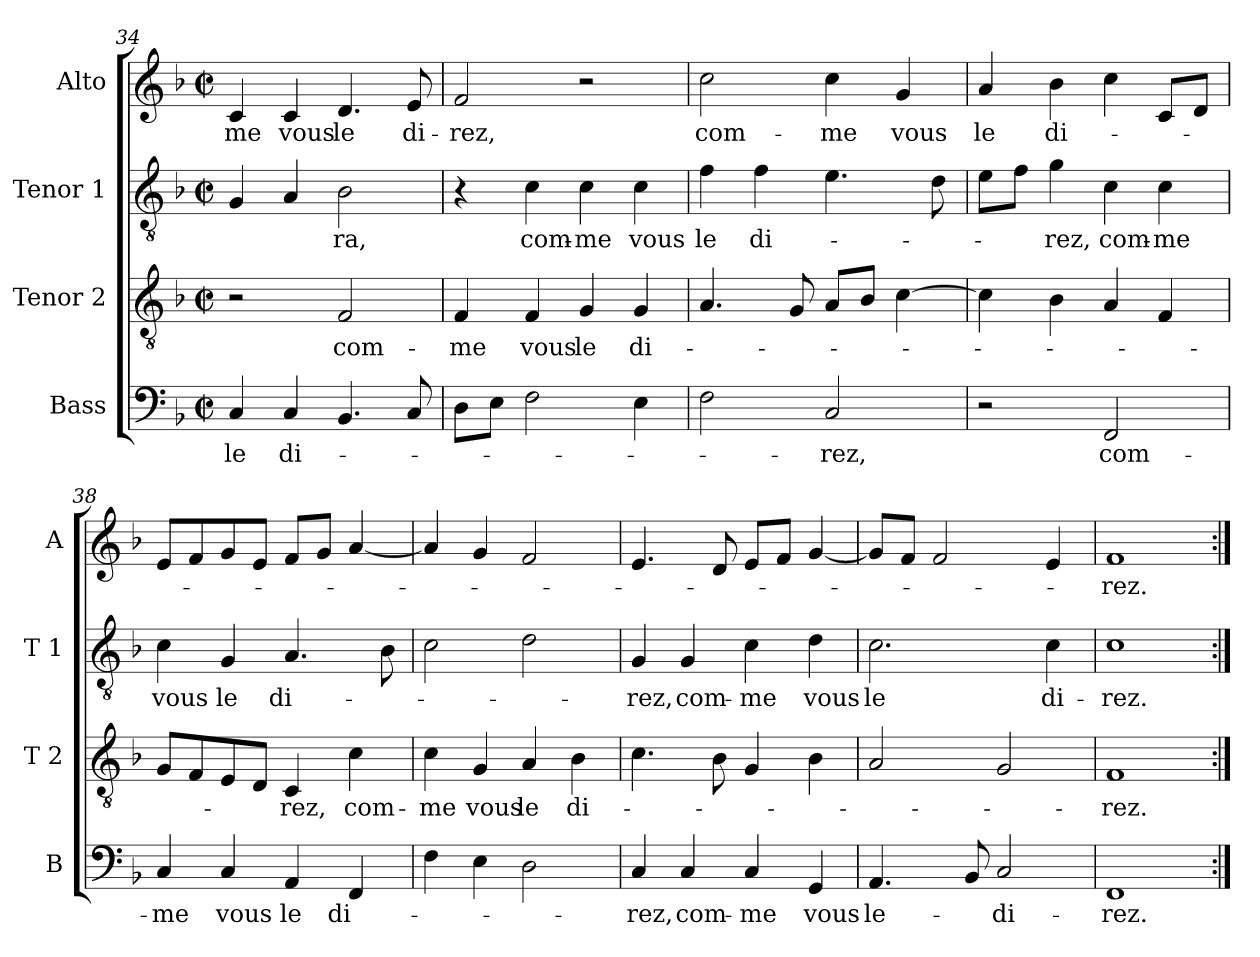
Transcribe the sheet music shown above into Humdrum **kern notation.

**kern	**text	**kern	**text	**kern	**text	**kern	**text
*part4	*part4	*part3	*part3	*part2	*part2	*part1	*part1
*staff4	*staff4	*staff3	*staff3	*staff2	*staff2	*staff1	*staff1
*I"Bass	*	*I"Tenor 2	*	*I"Tenor 1	*	*I"Alto	*
*I'B	*	*I'T 2	*	*I'T 1	*	*I'A	*
*clefF4	*	*clefGv2	*	*clefGv2	*	*clefG2	*
*k[b-]	*	*k[b-]	*	*k[b-]	*	*k[b-]	*
*F:	*	*F:	*	*F:	*	*F:	*
*M2/2	*	*M2/2	*	*M2/2	*	*M2/2	*
*met(c|)	*	*met(c|)	*	*met(c|)	*	*met(c|)	*
=34	=34	=34	=34	=34	=34	=34	=34
!	!LO:LY:b	!	!	!	!	!	!LO:LY:b
4C/	le	2r	.	4G/	.	4c/	-me
!	!LO:LY:b	!	!	!	!	!	!LO:LY:b
4C/	di-	.	.	4A/	.	4c/	vous
!	!	!	!LO:LY:b	!	!LO:LY:b	!	!LO:LY:b
4.BB-/	.	2F/	com-	2B-\	-ra,	4.d/	le
!	!	!	!	!	!	!	!LO:LY:b
8C/	.	.	.	.	.	8e/	di-
=35	=35	=35	=35	=35	=35	=35	=35
!	!	!	!LO:LY:b	!	!	!	!LO:LY:b
8D\L	.	4F/	-me	4r	.	2f/	-rez,
8E\J	.	.	.	.	.	.	.
!	!	!	!LO:LY:b	!	!LO:LY:b	!	!
2F\	.	4F/	vous	4c\	com-	.	.
!	!	!	!LO:LY:b	!	!LO:LY:b	!	!
.	.	4G/	le	4c\	-me	2r	.
!	!	!	!LO:LY:b	!	!LO:LY:b	!	!
4E\	.	4G/	di-	4c\	vous	.	.
=36	=36	=36	=36	=36	=36	=36	=36
!	!	!	!	!	!LO:LY:b	!	!LO:LY:b
2F\	.	4.A/	.	4f\	le	2cc\	com-
!	!	!	!	!	!LO:LY:b	!	!
.	.	.	.	4f\	di-	.	.
.	.	8G/	.	.	.	.	.
!	!LO:LY:b	!	!	!	!	!	!LO:LY:b
2C/	-rez,	8A/L	.	4.e\	.	4cc\	-me
.	.	8B-/J	.	.	.	.	.
!	!	!	!	!	!	!	!LO:LY:b
.	.	[4c\	.	.	.	4g/	vous
.	.	.	.	8d\	.	.	.
=37	=37	=37	=37	=37	=37	=37	=37
!	!	!	!	!	!	!	!LO:LY:b
2r	.	4c\]	.	8e\L	.	4a/	le
.	.	.	.	8f\J	.	.	.
!	!	!	!	!	!LO:LY:b	!	!LO:LY:b
.	.	4B-\	.	4g\	-rez,	4b-\	di-
!	!LO:LY:b	!	!	!	!LO:LY:b	!	!
2FF/	com-	4A/	.	4c\	com-	4cc\	.
!	!	!	!	!	!LO:LY:b	!	!
.	.	4F/	.	4c\	-me	8c/L	.
.	.	.	.	.	.	8d/J	.
!!LO:LB:g=z
=38	=38	=38	=38	=38	=38	=38	=38
!	!LO:LY:b	!	!	!	!LO:LY:b	!	!
4C/	-me	8G/L	.	4c\	vous	8e/L	.
.	.	8F/	.	.	.	8f/	.
!	!LO:LY:b	!	!	!	!LO:LY:b	!	!
4C/	vous	8E/	.	4G/	le	8g/	.
.	.	8D/J	.	.	.	8e/J	.
!	!LO:LY:b	!	!LO:LY:b	!	!LO:LY:b	!	!
4AA/	le	4C/	-rez,	4.A/	di-	8f/L	.
.	.	.	.	.	.	8g/J	.
!	!LO:LY:b	!	!LO:LY:b	!	!	!	!
4FF/	di-	4c\	com-	.	.	[4a/	.
.	.	.	.	8B-\	.	.	.
=39	=39	=39	=39	=39	=39	=39	=39
!	!	!	!LO:LY:b	!	!	!	!
4F\	.	4c\	-me	2c\	.	4a/]	.
!	!	!	!LO:LY:b	!	!	!	!
4E\	.	4G/	vous	.	.	4g/	.
!	!	!	!LO:LY:b	!	!	!	!
2D\	.	4A/	le	2d\	.	2f/	.
!	!	!	!LO:LY:b	!	!	!	!
.	.	4B-\	di-	.	.	.	.
=40	=40	=40	=40	=40	=40	=40	=40
!	!LO:LY:b	!	!	!	!LO:LY:b	!	!
4C/	-rez,	4.c\	.	4G/	-rez,	4.e/	.
!	!LO:LY:b	!	!	!	!LO:LY:b	!	!
4C/	com-	.	.	4G/	com-	.	.
.	.	8B-\	.	.	.	8d/	.
!	!LO:LY:b	!	!	!	!LO:LY:b	!	!
4C/	-me	4G/	.	4c\	-me	8e/L	.
.	.	.	.	.	.	8f/J	.
!	!LO:LY:b	!	!	!	!LO:LY:b	!	!
4GG/	vous	4B-\	.	4d\	vous	[4g/	.
=41	=41	=41	=41	=41	=41	=41	=41
!	!LO:LY:b	!	!	!	!LO:LY:b	!	!
4.AA/	le-	2A/	.	2.c\	le	8g/L]	.
.	.	.	.	.	.	8f/J	.
.	.	.	.	.	.	2f/	.
8BB-/	.	.	.	.	.	.	.
!	!LO:LY:b	!	!	!	!	!	!
2C/	-di-	2G/	.	.	.	.	.
!	!	!	!	!	!LO:LY:b	!	!
.	.	.	.	4c\	di-	4e/	.
=42	=42	=42	=42	=42	=42	=42	=42
!	!LO:LY:b	!	!LO:LY:b	!	!LO:LY:b	!	!LO:LY:b
1FF	-rez.	1F	-rez.	1c	-rez.	1f	-rez.
=:|!	=:|!	=:|!	=:|!	=:|!	=:|!	=:|!	=:|!
*-	*-	*-	*-	*-	*-	*-	*-
